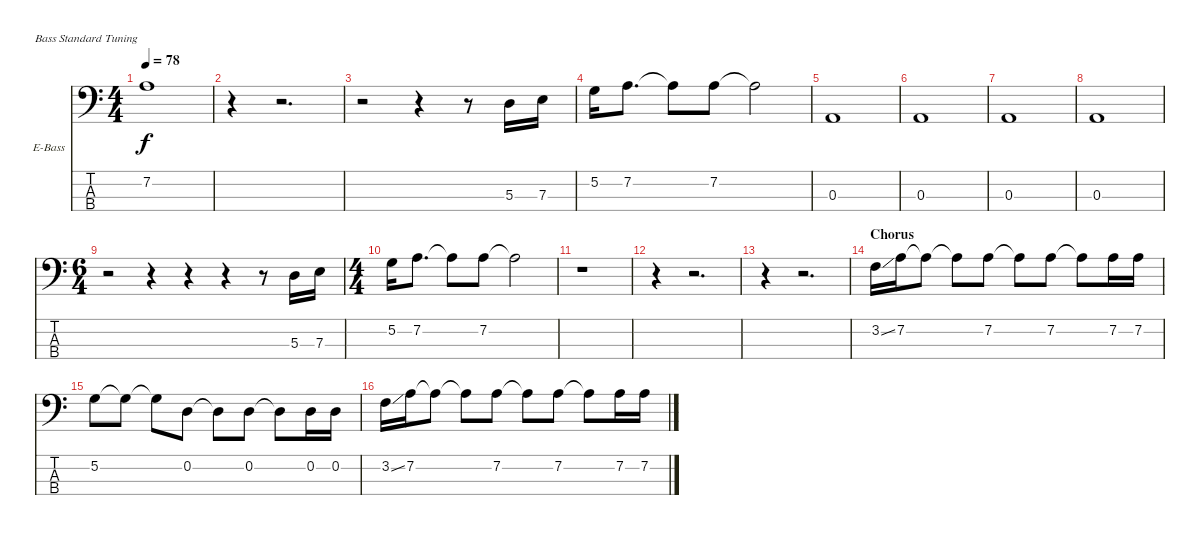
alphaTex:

\defaultSystemsLayout 4
\bracketExtendMode nobrackets
\firstSystemTrackNameOrientation horizontal
\otherSystemsTrackNameOrientation horizontal
\track ("Jeff Ament" "E-Bass") {instrument electricbassfinger}
\staff {score tabs}
\tuning (G2 D2 A1 E1)
\ts (4 4)
\tempo 78
\clef f4
\ks c
7.2{t}.1{dy f} |
r.4 r.2{d} |
r.2 r.4 r.8 5.3.16 7.3.16 |
5.2.16 7.2.8{d} 7.2{t}.8 7.2.8 7.2{t}.2 |
0.3.1 |
0.3.1 |
0.3.1 |
0.3.1 |
\ts (6 4)
r.2 r.4 r.4 r.4 r.8 5.3.16 7.3.16 |
\ts (4 4)
5.2.16 7.2.8{d} 7.2{t}.8 7.2.8 7.2{t}.2 |
r.1 |
r.4 r.2{d} |
r.4 r.2{d} |
\section ("" "Chorus")
3.2{ss}.16 7.2.16 7.2{t}.8 7.2{t}.8 7.2.8 7.2{t}.8 7.2.8 7.2{t}.8 7.2.16 7.2.16 |
5.2.8 5.2{t}.8 5.2{t}.8 0.2.8 0.2{t}.8 0.2.8 0.2{t}.8 0.2.16 0.2.16 |
3.2{ss}.16 7.2.16 7.2{t}.8 7.2{t}.8 7.2.8 7.2{t}.8 7.2.8 7.2{t}.8 7.2.16 7.2.16
